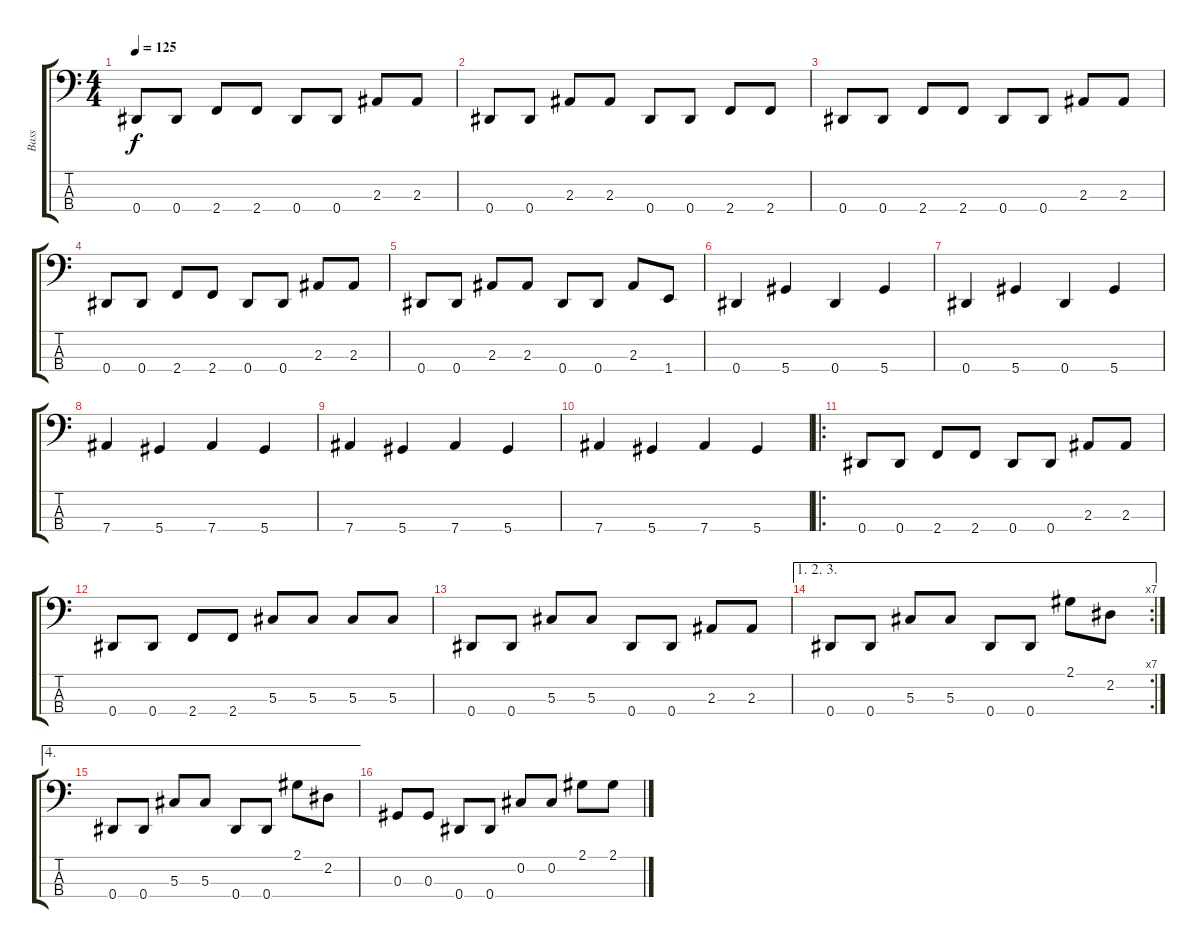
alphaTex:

\track ("Bass" "Bass") {instrument electricbasspick}
\staff {score tabs}
\tuning (Gb2 Db2 Ab1 Eb1) {hide}
\ts (4 4)
\tempo 125
\clef f4
\ks c
0.4.8{dy f} 0.4.8 2.4.8 2.4.8 0.4.8 0.4.8 2.3.8 2.3.8 |
0.4.8 0.4.8 2.3.8 2.3.8 0.4.8 0.4.8 2.4.8 2.4.8 |
0.4.8 0.4.8 2.4.8 2.4.8 0.4.8 0.4.8 2.3.8 2.3.8 |
0.4.8 0.4.8 2.4.8 2.4.8 0.4.8 0.4.8 2.3.8 2.3.8 |
0.4.8 0.4.8 2.3.8 2.3.8 0.4.8 0.4.8 2.3.8 1.4.8 |
0.4.4 5.4.4 0.4.4 5.4.4 |
0.4.4 5.4.4 0.4.4 5.4.4 |
7.4.4 5.4.4 7.4.4 5.4.4 |
7.4.4 5.4.4 7.4.4 5.4.4 |
7.4.4 5.4.4 7.4.4 5.4.4 |
\ro
0.4.8 0.4.8 2.4.8 2.4.8 0.4.8 0.4.8 2.3.8 2.3.8 |
0.4.8 0.4.8 2.4.8 2.4.8 5.3.8 5.3.8 5.3.8 5.3.8 |
0.4.8 0.4.8 5.3.8 5.3.8 0.4.8 0.4.8 2.3.8 2.3.8 |
\ae (1 2 3)
\rc 7
0.4.8 0.4.8 5.3.8 5.3.8 0.4.8 0.4.8 2.1.8 2.2.8 |
\ae 4
0.4.8 0.4.8 5.3.8 5.3.8 0.4.8 0.4.8 2.1.8 2.2.8 |
0.3.8 0.3.8 0.4.8 0.4.8 0.2.8 0.2.8 2.1.8 2.1.8
